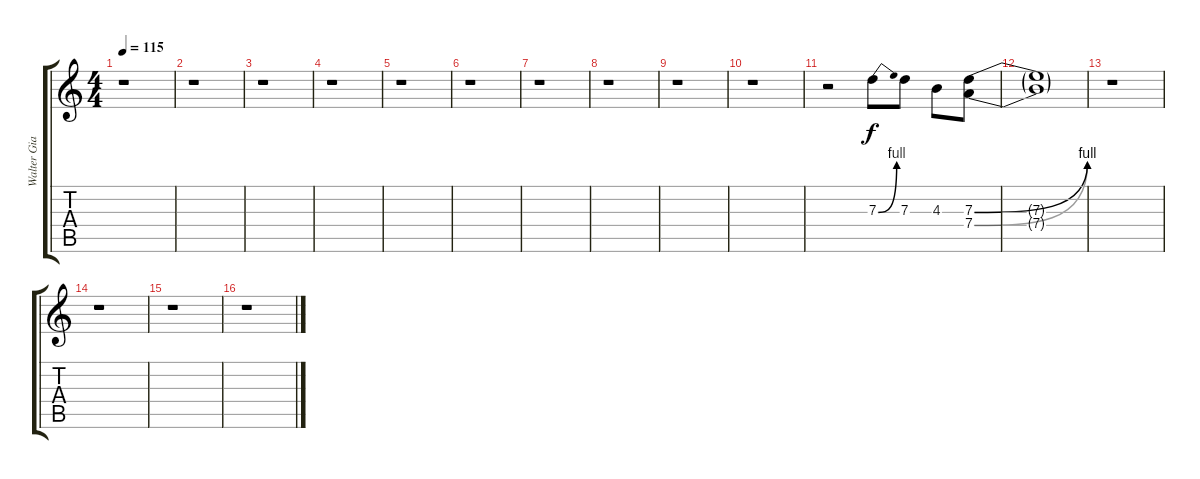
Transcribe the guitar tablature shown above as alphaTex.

\track ("Walter Giardino-2" "Walter Gia") {instrument overdrivenguitar}
\staff {score tabs}
\tuning (E4 B3 G3 D3 A2 E2) {hide}
\ts (4 4)
\tempo 115
\clef g2
\ks c
r.1{dy f} |
r.1 |
r.1 |
r.1 |
r.1 |
r.1 |
r.1 |
r.1 |
r.1 |
r.1 |
r.2 7.3{be (bend 0 0 60 4)}.8{volume 11} 7.3.8 4.3.8 (7.3{be (bend 0 0 60 4)} 7.4{be (bend 0 0 60 4)}).8 |
(7.3{t} 7.4{t}).1 |
r.1 |
r.1 |
r.1 |
r.1
